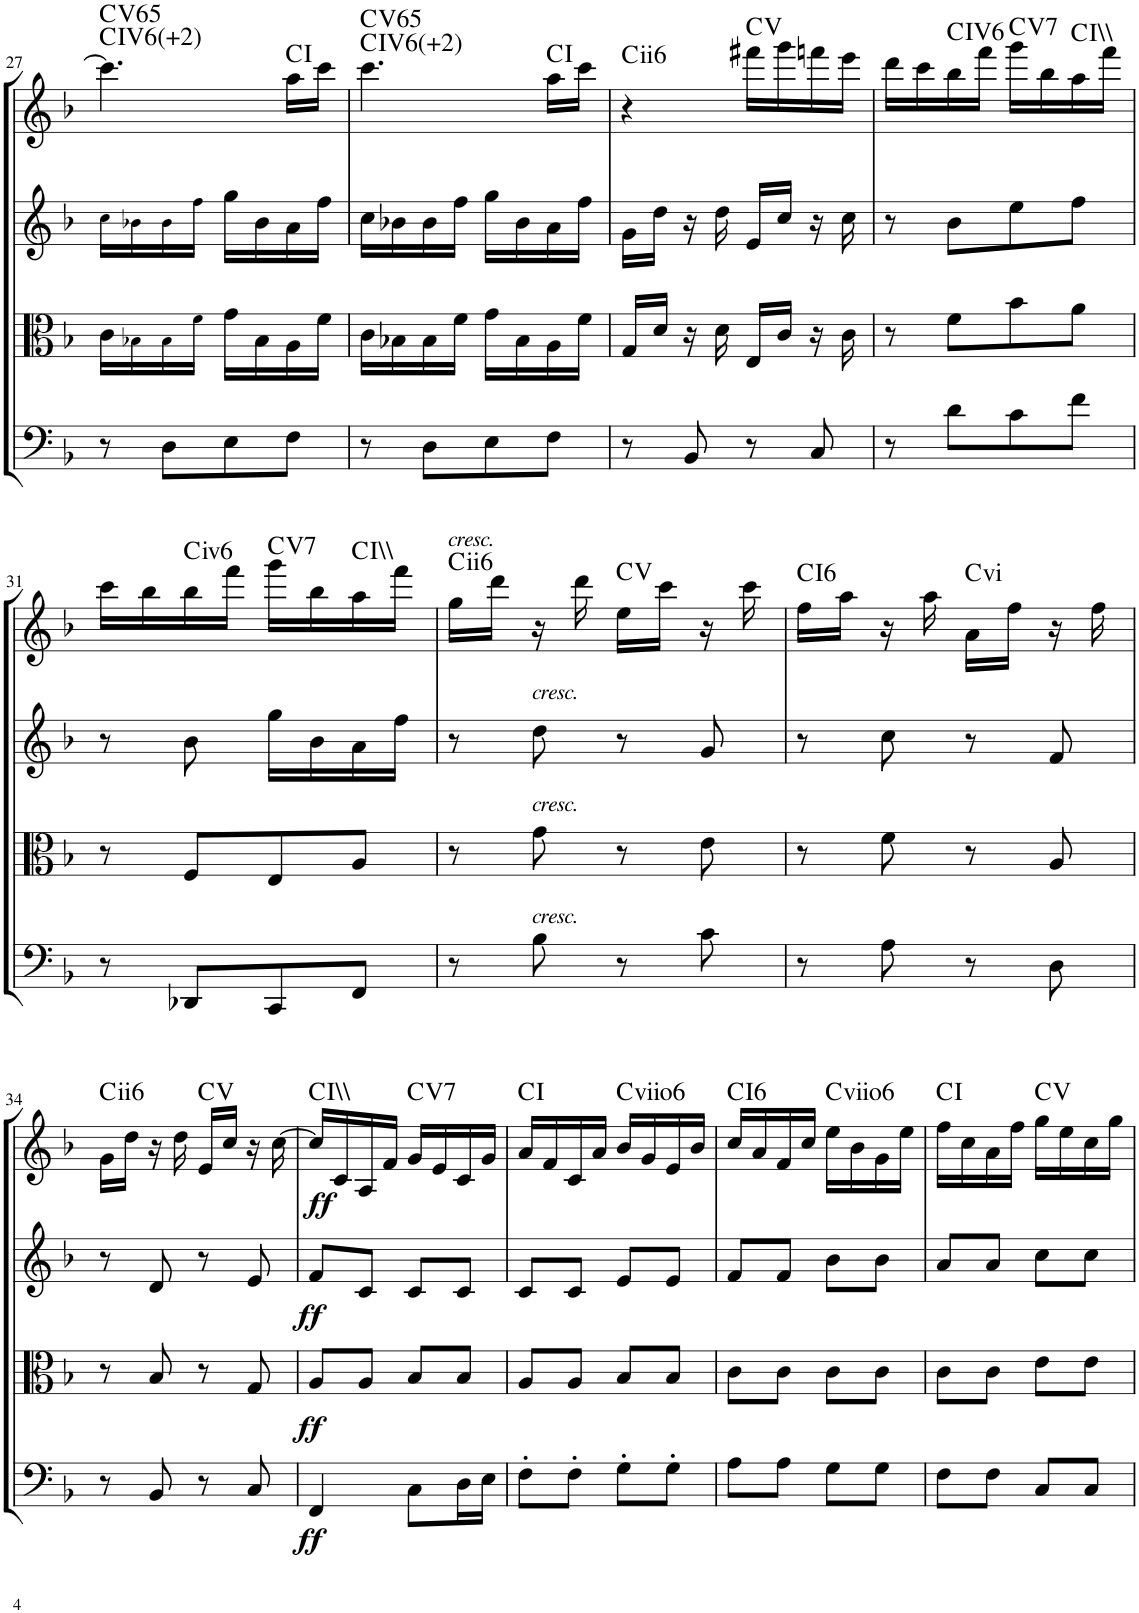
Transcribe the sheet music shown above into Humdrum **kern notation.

**kern	**dynam	**kern	**dynam	**kern	**dynam	**kern	**dynam	**harte
*part4	*part4	*part3	*part3	*part2	*part2	*part1	*part1	*part1
*staff4	*staff4	*staff3	*staff3	*staff2	*staff2	*staff1	*staff1	*
*I"Cello	*	*I"Viola	*	*I"2nd Violin	*	*I"1st Violin	*	*
*	*	*I'Vla	*	*I'Vln	*	*I'Vln	*	*
!!LO:PB:g=z
*clefF4	*	*clefC3	*	*clefG2	*	*clefG2	*	*
*k[b-]	*	*k[b-]	*	*k[b-]	*	*k[b-]	*	*
*F:	*	*F:	*	*F:	*	*F:	*	*
*M2/4	*	*M2/4	*	*M2/4	*	*M2/4	*	*
=27	=27	=27	=27	=27	=27	=27	=27	=27
!	!	!	!	!	!	!	!	!LO:H:n=1:kt=6
!	!	!	!	!	!	!	!	!LO:H:n=2:kt=65
8r	.	16c\LL	.	16cc!\LL	.	4.ccc\]	.	C:maj6(#2) C:maj
.	.	16B-X!\	.	16b-X!\	.	.	.	.
8D\L	.	16B-!\	.	16b-!\	.	.	.	.
.	.	16f!\JJ	.	16ff!\JJ	.	.	.	.
8E\	.	16g\LL	.	16gg\LL	.	.	.	.
.	.	16B-\	.	16b-\	.	.	.	.
8F\J	.	16A\	.	16a\	.	16aa\LL	.	C:maj
.	.	16f\JJ	.	16ff\JJ	.	16ccc\JJ	.	.
=28	=28	=28	=28	=28	=28	=28	=28	=28
!	!	!	!	!	!	!	!	!LO:H:n=1:kt=6
!	!	!	!	!	!	!	!	!LO:H:n=2:kt=65
8r	.	16c\LL	.	16cc\LL	.	4.ccc\	.	C:maj6(#2) C:maj
.	.	16B-X\	.	16b-X\	.	.	.	.
8D\L	.	16B-\	.	16b-\	.	.	.	.
.	.	16f\JJ	.	16ff\JJ	.	.	.	.
8E\	.	16g\LL	.	16gg\LL	.	.	.	.
.	.	16B-\	.	16b-\	.	.	.	.
8F\J	.	16A\	.	16a\	.	16aa\LL	.	C:maj
.	.	16f\JJ	.	16ff\JJ	.	16ccc\JJ	.	.
=29	=29	=29	=29	=29	=29	=29	=29	=29
!	!	!	!	!	!	!	!	!LO:H:kt=ii
8r	.	16G/LL	.	16g\LL	.	4r	.	.
.	.	16d/JJ	.	16dd\JJ	.	.	.	.
8BB-/	.	16r	.	16r	.	.	.	.
.	.	16d\	.	16dd\	.	.	.	.
8r	.	16E/LL	.	16e/LL	.	16fff#X\LL	.	C:maj
.	.	16c/JJ	.	16cc/JJ	.	16ggg\	.	.
8C/	.	16r	.	16r	.	16fffn\	.	.
.	.	16c\	.	16cc\	.	16eee\JJ	.	.
=30	=30	=30	=30	=30	=30	=30	=30	=30
8r	.	8r	.	8r	.	16ddd\LL	.	.
.	.	.	.	.	.	16ccc\	.	.
!	!	!	!	!	!	!	!	!LO:H:kt=6
8d\L	.	8f\L	.	8b-\L	.	16bb-\	.	C:maj6
.	.	.	.	.	.	16fff\JJ	.	.
!	!	!	!	!	!	!	!	!LO:H:kt=7
8c\	.	8b-\	.	8ee\	.	16ggg\LL	.	C:7
.	.	.	.	.	.	16bb-\	.	.
8f\J	.	8a\J	.	8ff\J	.	16aa\	.	C:maj
.	.	.	.	.	.	16fff\JJ	.	.
!!LO:LB:g=z
=31	=31	=31	=31	=31	=31	=31	=31	=31
8r	.	8r	.	8r	.	16ccc\LL	.	.
.	.	.	.	.	.	16bb-\	.	.
!	!	!	!	!	!	!	!	!LO:H:kt=iv
8DD-X/L	.	8F/L	.	8b-\	.	16bb-\	.	.
.	.	.	.	.	.	16fff\JJ	.	.
!	!	!	!	!	!	!	!	!LO:H:kt=7
8CC/	.	8E/	.	16gg\LL	.	16ggg\LL	.	C:7
.	.	.	.	16b-\	.	16bb-\	.	.
8FF/J	.	8A/J	.	16a\	.	16aa\	.	C:maj
.	.	.	.	16ff\JJ	.	16fff\JJ	.	.
=32	=32	=32	=32	=32	=32	=32	=32	=32
!	!	!	!	!	!	!LO:TX:a:i:t=cresc.	!	!LO:H:kt=ii
8r	.	8r	.	8r	.	16gg\LL	.	.
.	.	.	.	.	.	16ddd\JJ	.	.
!	!	!	!	!LO:TX:a:i:t=cresc.	!	!	!	!
!	!	!LO:TX:a:i:t=cresc.	!	!	!	!	!	!
!LO:TX:a:i:t=cresc.	!	!	!	!	!	!	!	!
8B-\	.	8g\	.	8dd\	.	16r	.	.
.	.	.	.	.	.	16ddd\	.	.
8r	.	8r	.	8r	.	16ee\LL	.	C:maj
.	.	.	.	.	.	16ccc\JJ	.	.
8c\	.	8e\	.	8g/	.	16r	.	.
.	.	.	.	.	.	16ccc\	.	.
=33	=33	=33	=33	=33	=33	=33	=33	=33
!	!	!	!	!	!	!	!	!LO:H:kt=6
8r	.	8r	.	8r	.	16ff\LL	.	C:maj6
.	.	.	.	.	.	16aa\JJ	.	.
8A\	.	8f\	.	8cc\	.	16r	.	.
.	.	.	.	.	.	16aa\	.	.
!	!	!	!	!	!	!	!	!LO:H:kt=vi
8r	.	8r	.	8r	.	16a\LL	.	.
.	.	.	.	.	.	16ff\JJ	.	.
8D\	.	8A/	.	8f/	.	16r	.	.
.	.	.	.	.	.	16ff\	.	.
!!LO:LB:g=z
=34	=34	=34	=34	=34	=34	=34	=34	=34
!	!	!	!	!	!	!	!	!LO:H:kt=ii
8r	.	8r	.	8r	.	16g\LL	.	.
.	.	.	.	.	.	16dd\JJ	.	.
8BB-/	.	8B-/	.	8d/	.	16r	.	.
.	.	.	.	.	.	16dd\	.	.
8r	.	8r	.	8r	.	16e/LL	.	C:maj
.	.	.	.	.	.	16cc/JJ	.	.
8C/	.	8G/	.	8e/	.	16r	.	.
.	.	.	.	.	.	[16cc\	.	.
=35	=35	=35	=35	=35	=35	=35	=35	=35
!	!LO:DY:b	!	!LO:DY:b	!	!LO:DY:b	!	!LO:DY:b	!
4FF/	ff	8A/L	ff	8f/L	ff	16cc/LL]	ff	C:maj
.	.	.	.	.	.	16c/	.	.
.	.	8A/J	.	8c/J	.	16A/	.	.
.	.	.	.	.	.	16f/JJ	.	.
!	!	!	!	!	!	!	!	!LO:H:kt=7
8C\L	.	8B-/L	.	8c/L	.	16g/LL	.	C:7
.	.	.	.	.	.	16e/	.	.
16D\L	.	8B-/J	.	8c/J	.	16c/	.	.
16E\JJ	.	.	.	.	.	16g/JJ	.	.
=36	=36	=36	=36	=36	=36	=36	=36	=36
8F'\L	.	8A/L	.	8c/L	.	16a/LL	.	C:maj
.	.	.	.	.	.	16f/	.	.
8F'\J	.	8A/J	.	8c/J	.	16c/	.	.
.	.	.	.	.	.	16a/JJ	.	.
!	!	!	!	!	!	!	!	!LO:H:kt=viio
8G'\L	.	8B-/L	.	8e/L	.	16b-/LL	.	.
.	.	.	.	.	.	16g/	.	.
8G'\J	.	8B-/J	.	8e/J	.	16e/	.	.
.	.	.	.	.	.	16b-/JJ	.	.
=37	=37	=37	=37	=37	=37	=37	=37	=37
!	!	!	!	!	!	!	!	!LO:H:kt=6
8A\L	.	8c\L	.	8f/L	.	16cc/LL	.	C:maj6
.	.	.	.	.	.	16a/	.	.
8A\J	.	8c\J	.	8f/J	.	16f/	.	.
.	.	.	.	.	.	16cc/JJ	.	.
!	!	!	!	!	!	!	!	!LO:H:kt=viio
8G\L	.	8c\L	.	8b-\L	.	16ee\LL	.	.
.	.	.	.	.	.	16b-\	.	.
8G\J	.	8c\J	.	8b-\J	.	16g\	.	.
.	.	.	.	.	.	16ee\JJ	.	.
=38	=38	=38	=38	=38	=38	=38	=38	=38
8F\L	.	8c\L	.	8a/L	.	16ff\LL	.	C:maj
.	.	.	.	.	.	16cc\	.	.
8F\J	.	8c\J	.	8a/J	.	16a\	.	.
.	.	.	.	.	.	16ff\JJ	.	.
8C/L	.	8e\L	.	8cc\L	.	16gg\LL	.	C:maj
.	.	.	.	.	.	16ee\	.	.
8C/J	.	8e\J	.	8cc\J	.	16cc\	.	.
.	.	.	.	.	.	16gg\JJ	.	.
=	=	=	=	=	=	=	=	=
*-	*-	*-	*-	*-	*-	*-	*-	*-
